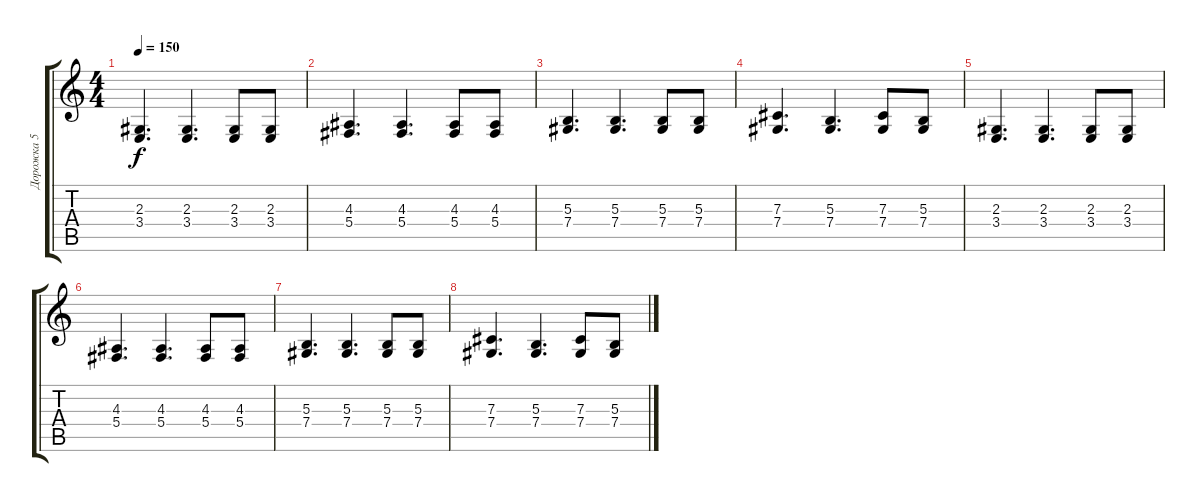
\track ("Дорожка 5" "Дорожка 5") {instrument stringensemble1}
\staff {score tabs}
\tuning (Eb4 Bb3 Gb3 Db3 Ab2 Eb2) {hide}
\ts (4 4)
\tempo 150
\clef g2
\ks c
(2.3 3.4).4{d dy f} (2.3 3.4).4{d} (2.3 3.4).8 (2.3 3.4).8 |
(4.3 5.4).4{d} (4.3 5.4).4{d} (4.3 5.4).8 (4.3 5.4).8 |
(5.3 7.4).4{d} (5.3 7.4).4{d} (5.3 7.4).8 (5.3 7.4).8 |
(7.3 7.4).4{d} (5.3 7.4).4{d} (7.3 7.4).8 (5.3 7.4).8 |
(2.3 3.4).4{d} (2.3 3.4).4{d} (2.3 3.4).8 (2.3 3.4).8 |
(4.3 5.4).4{d} (4.3 5.4).4{d} (4.3 5.4).8 (4.3 5.4).8 |
(5.3 7.4).4{d} (5.3 7.4).4{d} (5.3 7.4).8 (5.3 7.4).8 |
(7.3 7.4).4{d} (5.3 7.4).4{d} (7.3 7.4).8 (5.3 7.4).8
